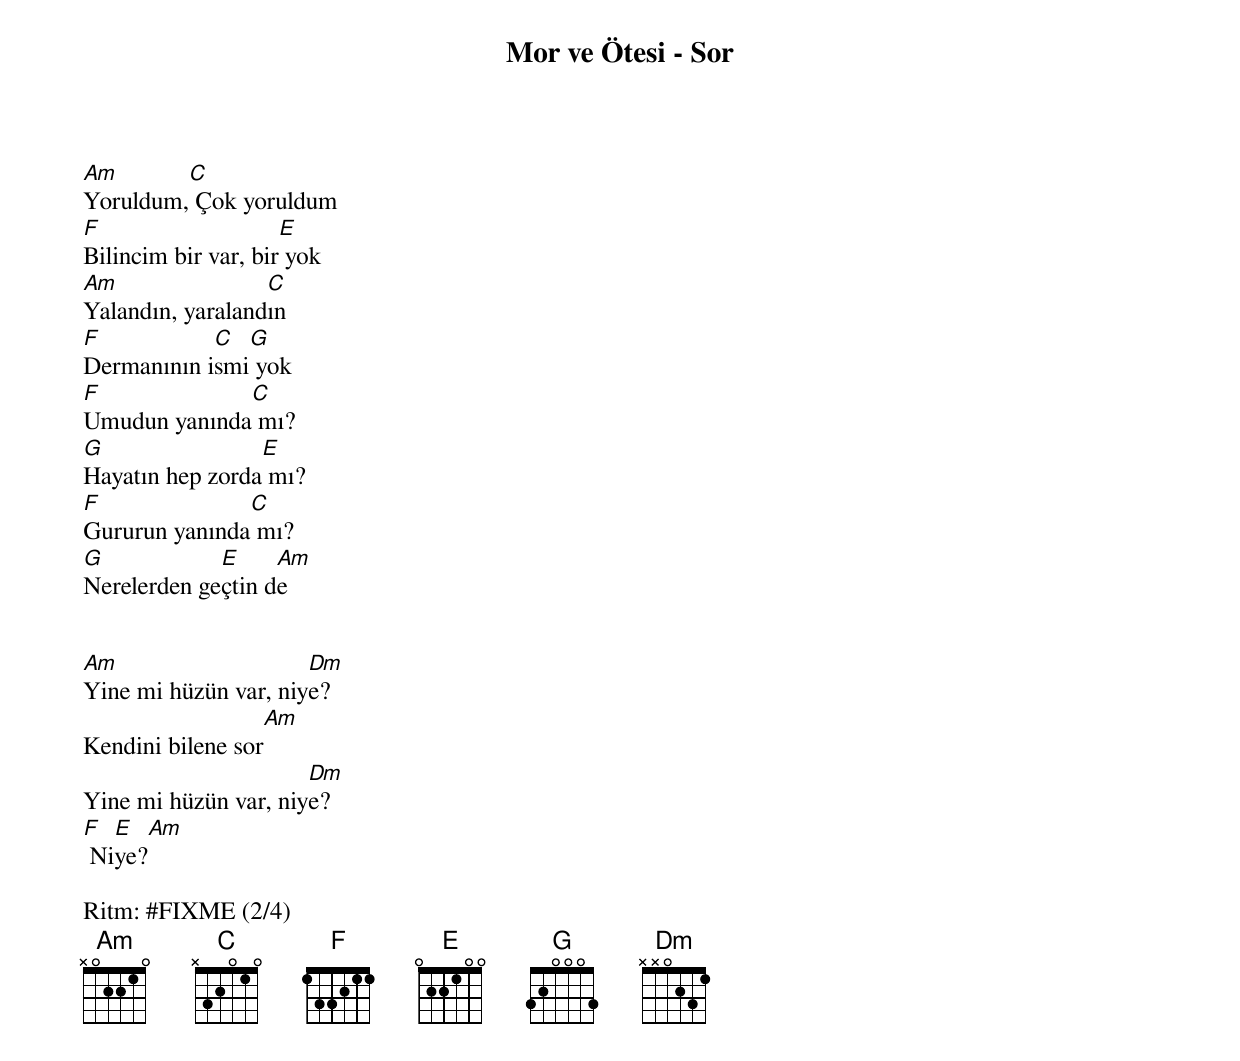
Mor ve Ötesi - Sor

Am       C
Yoruldum, Çok yoruldum
F                    E
Bilincim bir var, bir yok
Am                C
Yalandın, yaralandın
F           C  G
Dermanının ismi yok
F             C
Umudun yanında mı?
G                E
Hayatın hep zorda mı?
F              C
Gururun yanında mı?
G            E     Am
Nerelerden geçtin de


Am                    Dm
Yine mi hüzün var, niye?
                  Am
Kendini bilene sor
                      Dm
Yine mi hüzün var, niye?
F  E  Am
 Niye?

Ritm: #FIXME (2/4)
